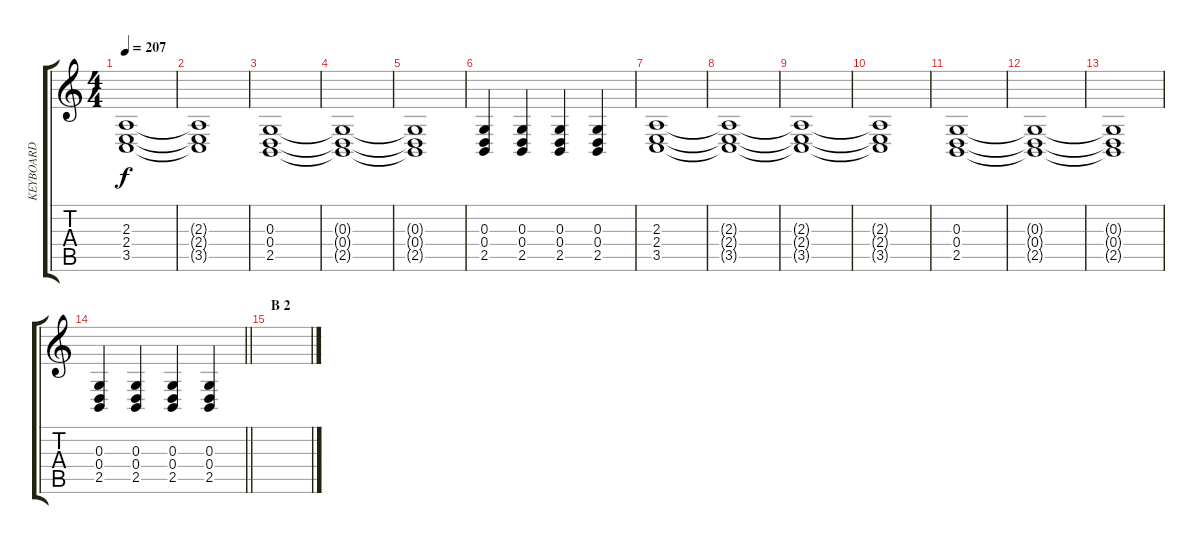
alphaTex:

\track ("KEYBOARD" "KEYBOARD") {instrument stringensemble1}
\staff {score tabs}
\tuning (E4 B3 G3 D3 A2 E2) {hide}
\ts (4 4)
\tempo 207
\clef g2
\ks c
(2.3{t} 2.4{t} 3.5{t}).1{dy f} |
(2.3{t} 2.4{t} 3.5{t}).1 |
(0.3 0.4 2.5).1 |
(0.3{t} 0.4{t} 2.5{t}).1 |
(0.3{t} 0.4{t} 2.5{t}).1 |
(0.3 0.4 2.5).4 (0.3 0.4 2.5).4 (0.3 0.4 2.5).4 (0.3 0.4 2.5).4 |
(2.3 2.4 3.5).1 |
(2.3{t} 2.4{t} 3.5{t}).1 |
(2.3{t} 2.4{t} 3.5{t}).1 |
(2.3{t} 2.4{t} 3.5{t}).1 |
(0.3 0.4 2.5).1 |
(0.3{t} 0.4{t} 2.5{t}).1 |
(0.3{t} 0.4{t} 2.5{t}).1 |
\barLineRight lightlight
(0.3 0.4 2.5).4 (0.3 0.4 2.5).4 (0.3 0.4 2.5).4 (0.3 0.4 2.5).4 |
\section ("" "B 2")
